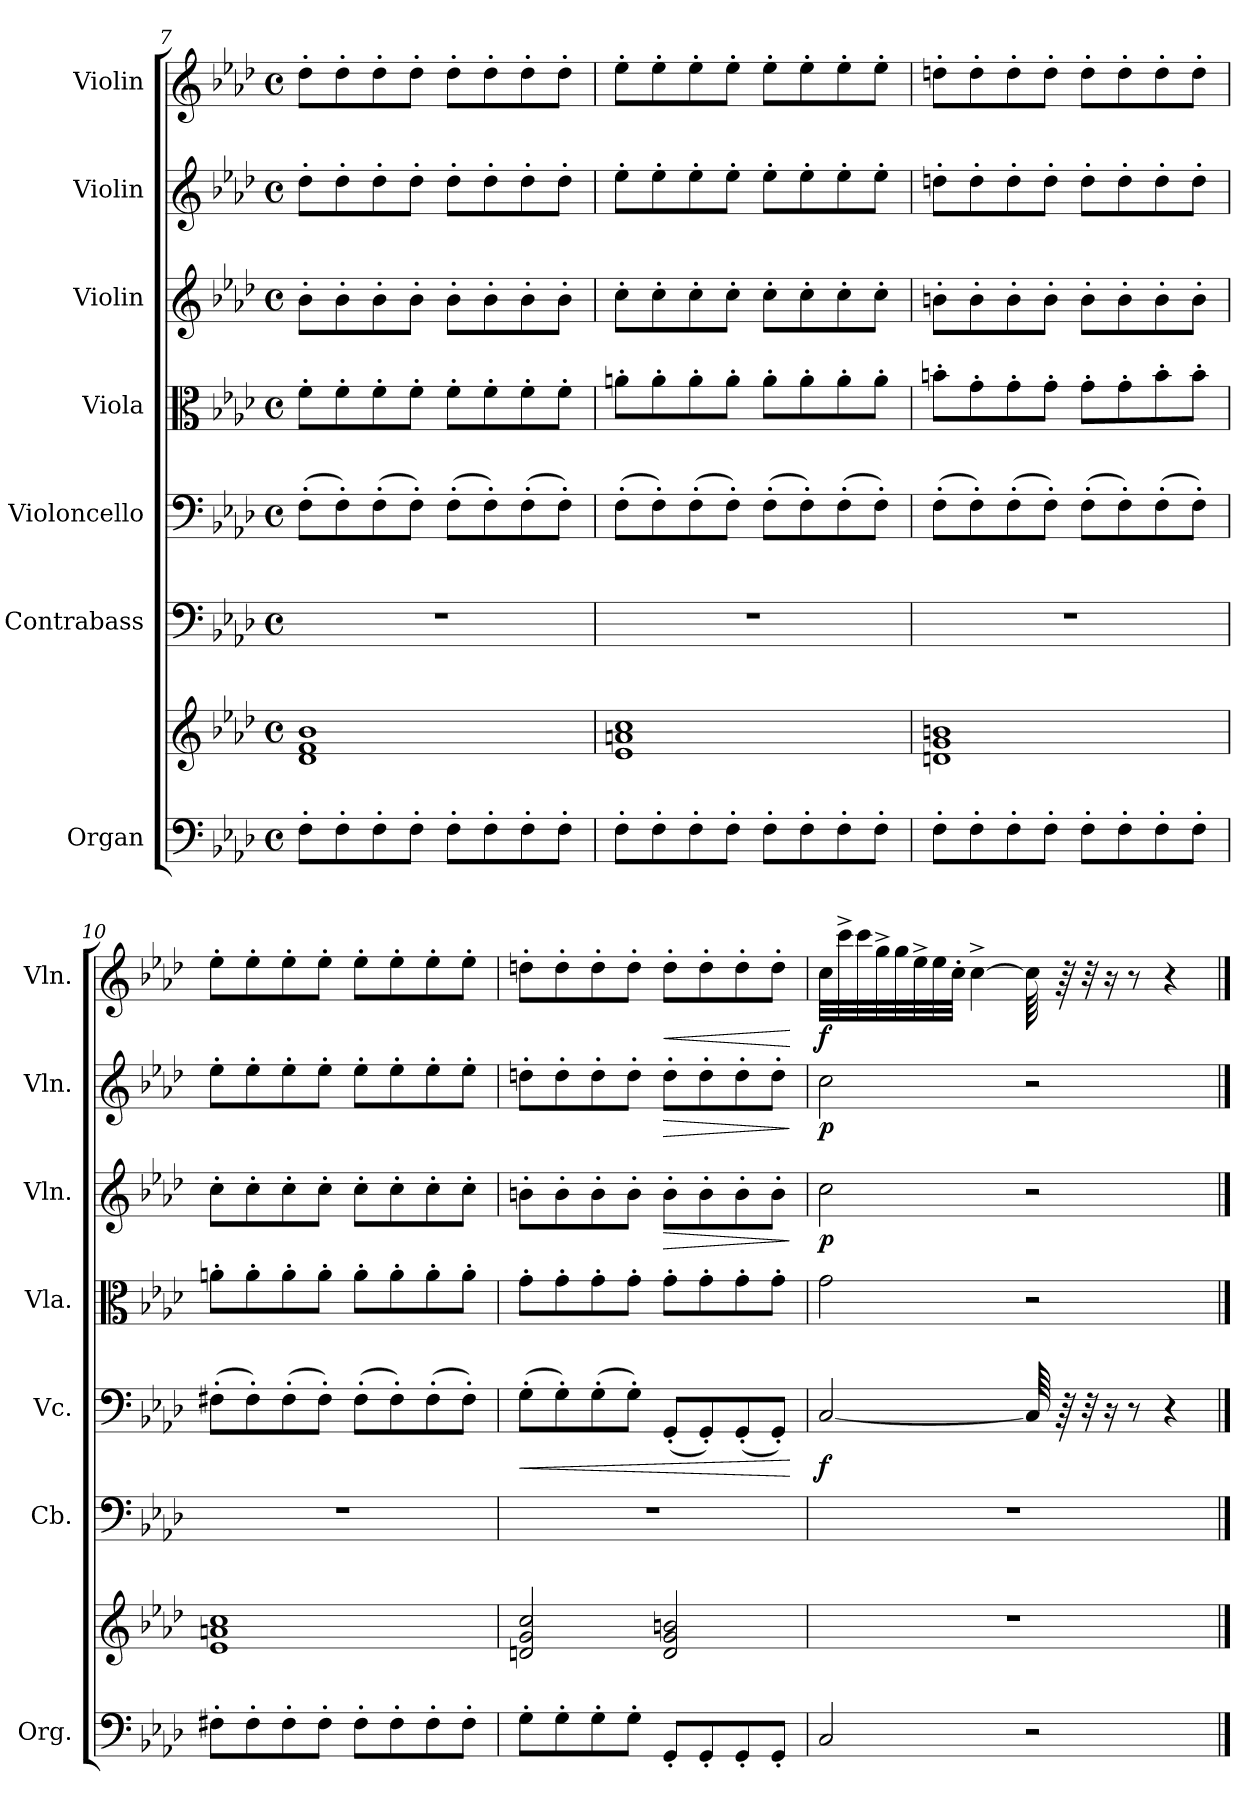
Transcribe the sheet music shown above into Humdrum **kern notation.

**kern	**kern	**kern	**kern	**dynam	**kern	**kern	**dynam	**kern	**dynam	**kern	**dynam
*part7	*part7	*part6	*part5	*part5	*part4	*part3	*part3	*part2	*part2	*part1	*part1
*staff8	*staff7	*staff6	*staff5	*staff5	*staff4	*staff3	*staff3	*staff2	*staff2	*staff1	*staff1
*I"Organ	*	*I"Contrabass	*I"Violoncello	*	*I"Viola	*I"Violin	*	*I"Violin	*	*I"Violin	*
*I'Org.	*	*I'Cb.	*I'Vc.	*	*I'Vla.	*I'Vln.	*	*I'Vln.	*	*I'Vln.	*
*clefF4	*clefG2	*clefF4	*clefF4	*	*clefC3	*clefG2	*	*clefG2	*	*clefG2	*
*	*	*ITrd7c12	*	*	*	*	*	*	*	*	*
*k[b-e-a-d-]	*k[b-e-a-d-]	*k[b-e-a-d-]	*k[b-e-a-d-]	*	*k[b-e-a-d-]	*k[b-e-a-d-]	*	*k[b-e-a-d-]	*	*k[b-e-a-d-]	*
*M4/4	*M4/4	*M4/4	*M4/4	*	*M4/4	*M4/4	*	*M4/4	*	*M4/4	*
*met(c)	*met(c)	*met(c)	*met(c)	*	*met(c)	*met(c)	*	*met(c)	*	*met(c)	*
=7	=7	=7	=7	=7	=7	=7	=7	=7	=7	=7	=7
8F'\L	1d- 1f 1b-	1r	(>8F'\L	.	8f'\L	8b-'\L	.	8dd-'\L	.	8dd-'\L	.
8F'\	.	.	8F'\)	.	8f'\	8b-'\	.	8dd-'\	.	8dd-'\	.
8F'\	.	.	(>8F'\	.	8f'\	8b-'\	.	8dd-'\	.	8dd-'\	.
8F'\J	.	.	8F'\J)	.	8f'\J	8b-'\J	.	8dd-'\J	.	8dd-'\J	.
8F'\L	.	.	(>8F'\L	.	8f'\L	8b-'\L	.	8dd-'\L	.	8dd-'\L	.
8F'\	.	.	8F'\)	.	8f'\	8b-'\	.	8dd-'\	.	8dd-'\	.
8F'\	.	.	(>8F'\	.	8f'\	8b-'\	.	8dd-'\	.	8dd-'\	.
8F'\J	.	.	8F'\J)	.	8f'\J	8b-'\J	.	8dd-'\J	.	8dd-'\J	.
=8	=8	=8	=8	=8	=8	=8	=8	=8	=8	=8	=8
8F'\L	1e- 1an 1cc	1r	(>8F'\L	.	8an'\L	8cc'\L	.	8ee-'\L	.	8ee-'\L	.
8F'\	.	.	8F'\)	.	8a'\	8cc'\	.	8ee-'\	.	8ee-'\	.
8F'\	.	.	(>8F'\	.	8a'\	8cc'\	.	8ee-'\	.	8ee-'\	.
8F'\J	.	.	8F'\J)	.	8a'\J	8cc'\J	.	8ee-'\J	.	8ee-'\J	.
8F'\L	.	.	(>8F'\L	.	8a'\L	8cc'\L	.	8ee-'\L	.	8ee-'\L	.
8F'\	.	.	8F'\)	.	8a'\	8cc'\	.	8ee-'\	.	8ee-'\	.
8F'\	.	.	(>8F'\	.	8a'\	8cc'\	.	8ee-'\	.	8ee-'\	.
8F'\J	.	.	8F'\J)	.	8a'\J	8cc'\J	.	8ee-'\J	.	8ee-'\J	.
!!LO:PB:g=z
=9	=9	=9	=9	=9	=9	=9	=9	=9	=9	=9	=9
8F'\L	1dn 1g 1bn	1r	(>8F'\L	.	8bn'\L	8bn'\L	.	8ddn'\L	.	8ddn'\L	.
8F'\	.	.	8F'\)	.	8g'\	8b'\	.	8dd'\	.	8dd'\	.
8F'\	.	.	(>8F'\	.	8g'\	8b'\	.	8dd'\	.	8dd'\	.
8F'\J	.	.	8F'\J)	.	8g'\J	8b'\J	.	8dd'\J	.	8dd'\J	.
8F'\L	.	.	(>8F'\L	.	8g'\L	8b'\L	.	8dd'\L	.	8dd'\L	.
8F'\	.	.	8F'\)	.	8g'\	8b'\	.	8dd'\	.	8dd'\	.
8F'\	.	.	(>8F'\	.	8b'\	8b'\	.	8dd'\	.	8dd'\	.
8F'\J	.	.	8F'\J)	.	8b'\J	8b'\J	.	8dd'\J	.	8dd'\J	.
=10	=10	=10	=10	=10	=10	=10	=10	=10	=10	=10	=10
8F#X'\L	1e- 1an 1cc	1r	(>8F#X'\L	.	8an'\L	8cc'\L	.	8ee-'\L	.	8ee-'\L	.
8F#'\	.	.	8F#'\)	.	8a'\	8cc'\	.	8ee-'\	.	8ee-'\	.
*	*	*	*	*	*	*	*	*	*	*MM140	*
8F#'\	.	.	(>8F#'\	.	8a'\	8cc'\	.	8ee-'\	.	8ee-'\	.
8F#'\J	.	.	8F#'\J)	.	8a'\J	8cc'\J	.	8ee-'\J	.	8ee-'\J	.
8F#'\L	.	.	(>8F#'\L	.	8a'\L	8cc'\L	.	8ee-'\L	.	8ee-'\L	.
8F#'\	.	.	8F#'\)	.	8a'\	8cc'\	.	8ee-'\	.	8ee-'\	.
8F#'\	.	.	(>8F#'\	.	8a'\	8cc'\	.	8ee-'\	.	8ee-'\	.
*	*	*	*	*	*	*	*	*	*	*MM136	*
8F#'\J	.	.	8F#'\J)	.	8a'\J	8cc'\J	.	8ee-'\J	.	8ee-'\J	.
=11	=11	=11	=11	=11	=11	=11	=11	=11	=11	=11	=11
!	!	!	!	!LO:HP:b	!	!	!	!	!	!	!
8G'\L	2dn/ 2g/ 2cc/	1r	(>8G'\L	<	8g'\L	8bn'\L	.	8ddn'\L	.	8ddn'\L	.
8G'\	.	.	8G'\)	.	8g'\	8b'\	.	8dd'\	.	8dd'\	.
*	*	*	*	*	*	*	*	*	*	*MM130	*
8G'\	.	.	(>8G'\	.	8g'\	8b'\	.	8dd'\	.	8dd'\	.
8G'\J	.	.	8G'\J)	.	8g'\J	8b'\J	.	8dd'\J	.	8dd'\J	.
!	!	!	!	!	!	!	!LO:HP:b	!	!LO:HP:b	!	!LO:HP:b
8GG'/L	2d/ 2g/ 2bn/	.	(<8GG'/L	.	8g'\L	8b'\L	>	8dd'\L	>	8dd'\L	<
*	*	*	*	*	*	*	*	*	*	*MM120	*
8GG'/	.	.	8GG'/)	.	8g'\	8b'\	.	8dd'\	.	8dd'\	.
8GG'/	.	.	(<8GG'/	.	8g'\	8b'\	.	8dd'\	.	8dd'\	.
8GG'/J	.	.	8GG'/J)	.	8g'\J	8b'\J	.	8dd'\J	.	8dd'\J	.
.	.	.	.	[	.	.	]	.	]	.	[
=12	=12	=12	=12	=12	=12	=12	=12	=12	=12	=12	=12
*	*	*	*	*	*	*	*	*	*	*MM50	*
!	!	!	!	!LO:DY:b	!	!	!LO:DY:b	!	!LO:DY:b	!	!LO:DY:b
2C/	1r	1r	[2C/	f	2g\	2cc\	p	2cc\	p	32cc\LLL	f
.	.	.	.	.	.	.	.	.	.	32ccc^\	.
.	.	.	.	.	.	.	.	.	.	32ccc\	.
.	.	.	.	.	.	.	.	.	.	32gg^\	.
.	.	.	.	.	.	.	.	.	.	32gg\	.
.	.	.	.	.	.	.	.	.	.	32ee-^\	.
.	.	.	.	.	.	.	.	.	.	32ee-\	.
.	.	.	.	.	.	.	.	.	.	32cc'\JJJ	.
.	.	.	.	.	.	.	.	.	.	[4cc^\	.
2r	.	.	64C/]	.	2r	2r	.	2r	.	64cc\]	.
.	.	.	64r	.	.	.	.	.	.	64r	.
.	.	.	32r	.	.	.	.	.	.	32r	.
.	.	.	16r	.	.	.	.	.	.	16r	.
.	.	.	8r	.	.	.	.	.	.	8r	.
.	.	.	4r	.	.	.	.	.	.	4r	.
==	==	==	==	==	==	==	==	==	==	==	==
*-	*-	*-	*-	*-	*-	*-	*-	*-	*-	*-	*-
